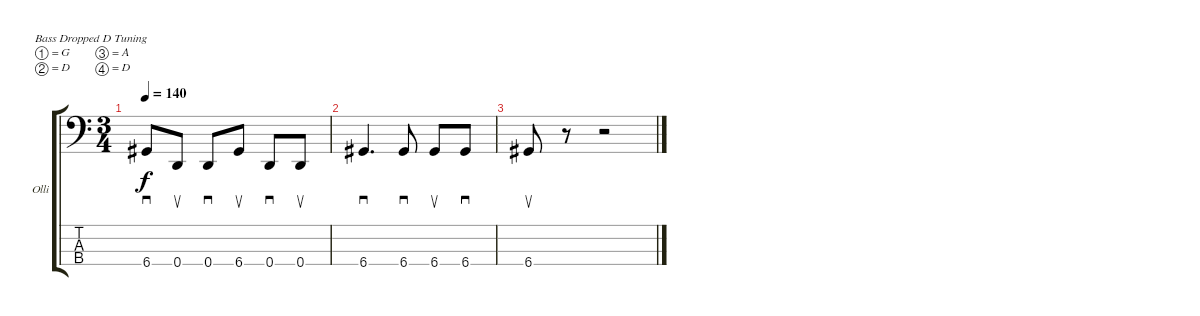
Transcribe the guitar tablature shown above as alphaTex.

\bracketExtendMode groupsimilarinstruments
\firstSystemTrackNameOrientation horizontal
\otherSystemsTrackNameOrientation horizontal
\track ("Oliver \"Lars\" Riedel" "Olli") {instrument electricbassfinger}
\staff {score tabs}
\tuning (G2 D2 A1 D1)
\ts (3 4)
\tempo 140
\clef f4
\ks c
6.4.8{sd dy f} 0.4.8{su} 0.4.8{sd} 6.4.8{su} 0.4.8{sd} 0.4.8{su} |
6.4.4{d sd} 6.4.8{sd} 6.4.8{su} 6.4.8{sd} |
6.4.8{su} r.8 r.2
